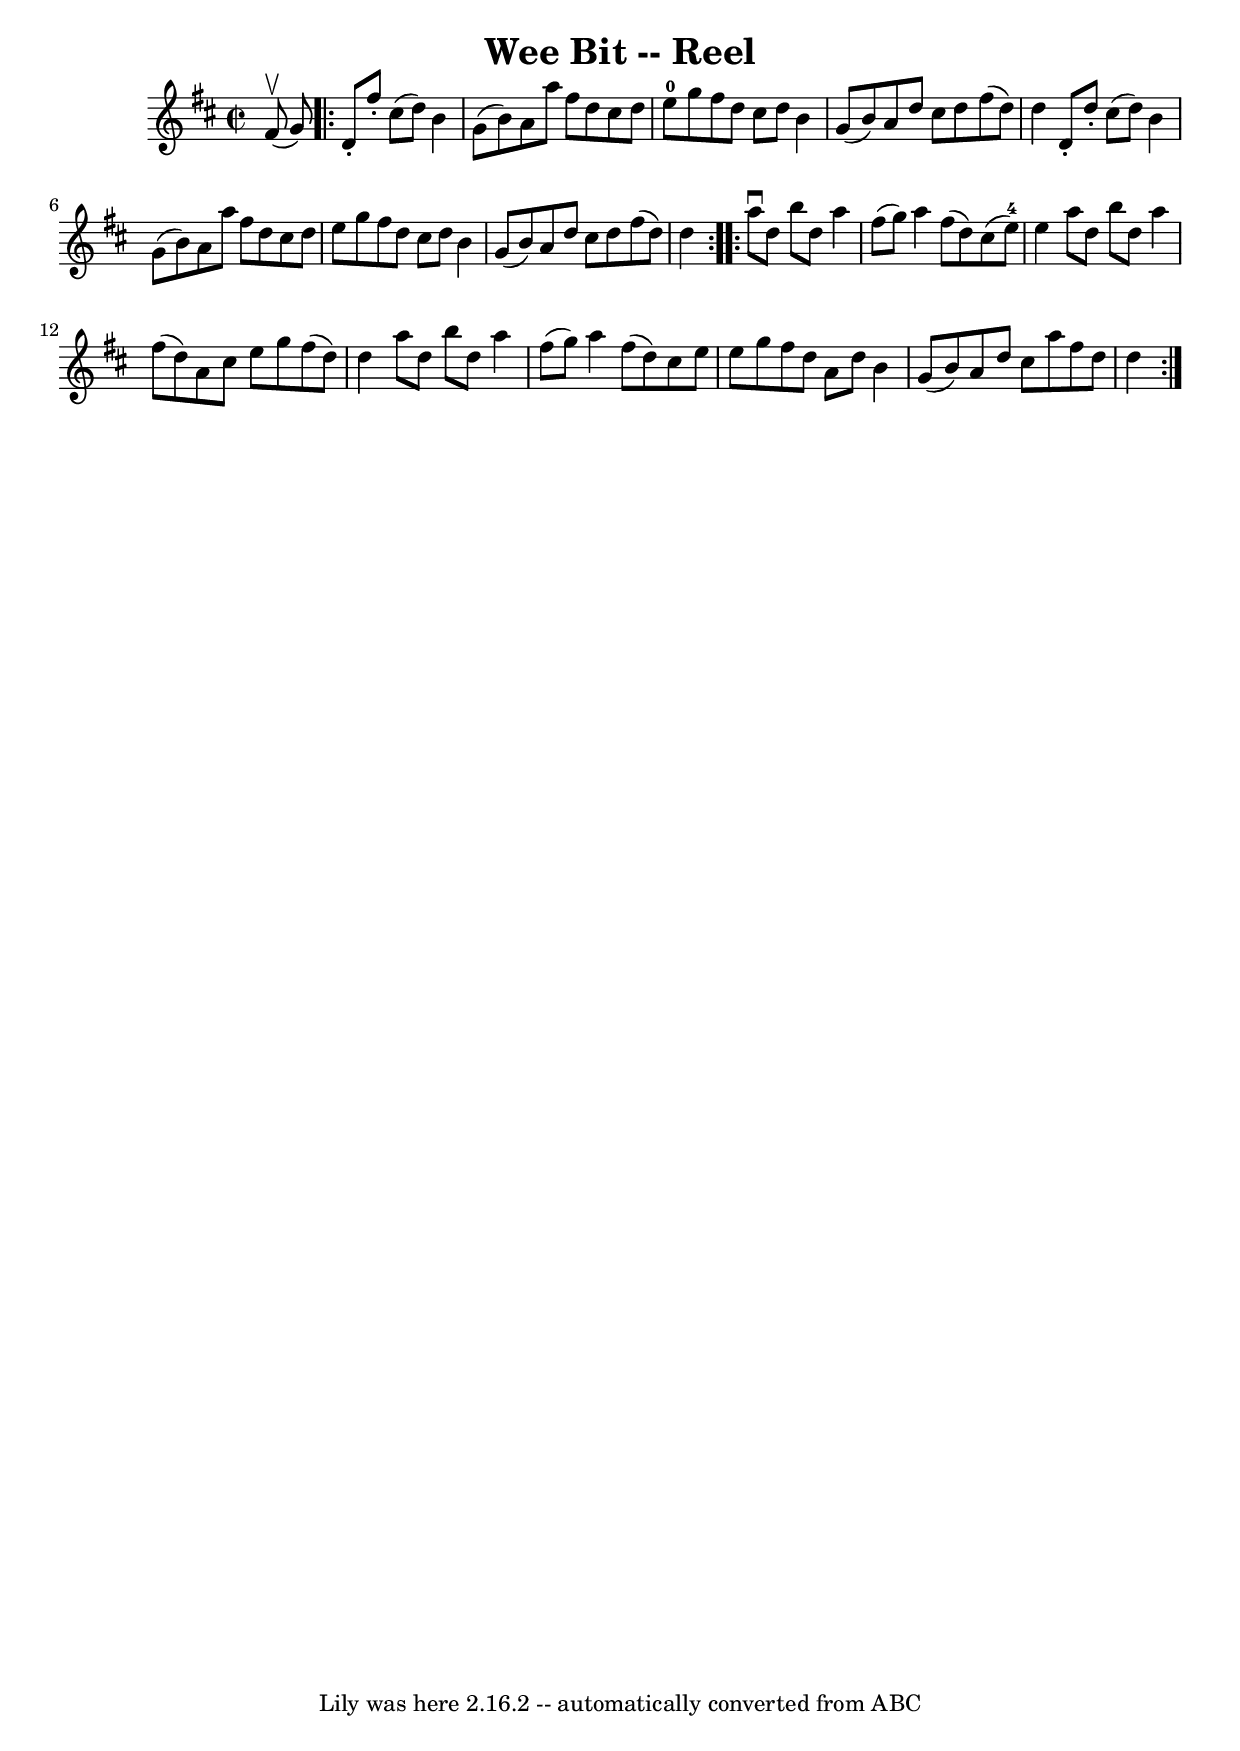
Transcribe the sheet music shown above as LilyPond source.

\version "2.7.40"
\include "Mammoth.ily"
\header {
	%% book = "Ryan's Mammoth Collection"
	crossRefNumber = "1"
	footnotes = "\\\\268"
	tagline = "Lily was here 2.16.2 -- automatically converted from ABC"
	title = "Wee Bit -- Reel"
}
voicedefault =  {


\override Staff.TimeSignature #'style = #'C
 \time 2/2 
\key d \major fis'8^\upbow(g'8) \repeat volta 2 { d'8 
-. fis''8 -. cis''8 (d''8) b'4 g'8 (b'8)   |
 a'8  
 a''8 fis''8 d''8 cis''8 d''8 e''8-0 g''8    |
   
fis''8 d''8 cis''8 d''8 b'4 g'8 (b'8)   |
 a'8    
d''8 cis''8 d''8 fis''8 (d''8) d''4    |
 d'8 -.   
d''8 -. cis''8 (d''8) b'4 g'8 (b'8)   |
 a'8 a''8 
 fis''8 d''8 cis''8 d''8 e''8 g''8    |
 fis''8    
d''8 cis''8 d''8 b'4 g'8 (b'8)   |
 a'8 d''8    
cis''8 d''8 fis''8 (d''8) d''4    }     \repeat volta 2 { a''8 
^\downbow d''8 b''8 d''8 a''4 fis''8 (g''8)   |
   
a''4 fis''8 (d''8) cis''8 (e''8-4) e''4    |
 a''8 
 d''8 b''8 d''8 a''4 fis''8 (d''8)   |
 a'8    
cis''8 e''8 g''8 fis''8 (d''8) d''4    |
 a''8    
d''8 b''8 d''8 a''4 fis''8 (g''8)   |
 a''4 fis''8 
(d''8) cis''8 e''8 e''8 g''8    |
 fis''8 d''8    
a'8 d''8 b'4 g'8 (b'8)   |
 a'8 d''8 cis''8    
a''8 fis''8 d''8 d''4    }   
}

\score{
    <<

	\context Staff="default"
	{
	    \voicedefault 
	}

    >>
	\layout {
	}
	\midi {}
}
